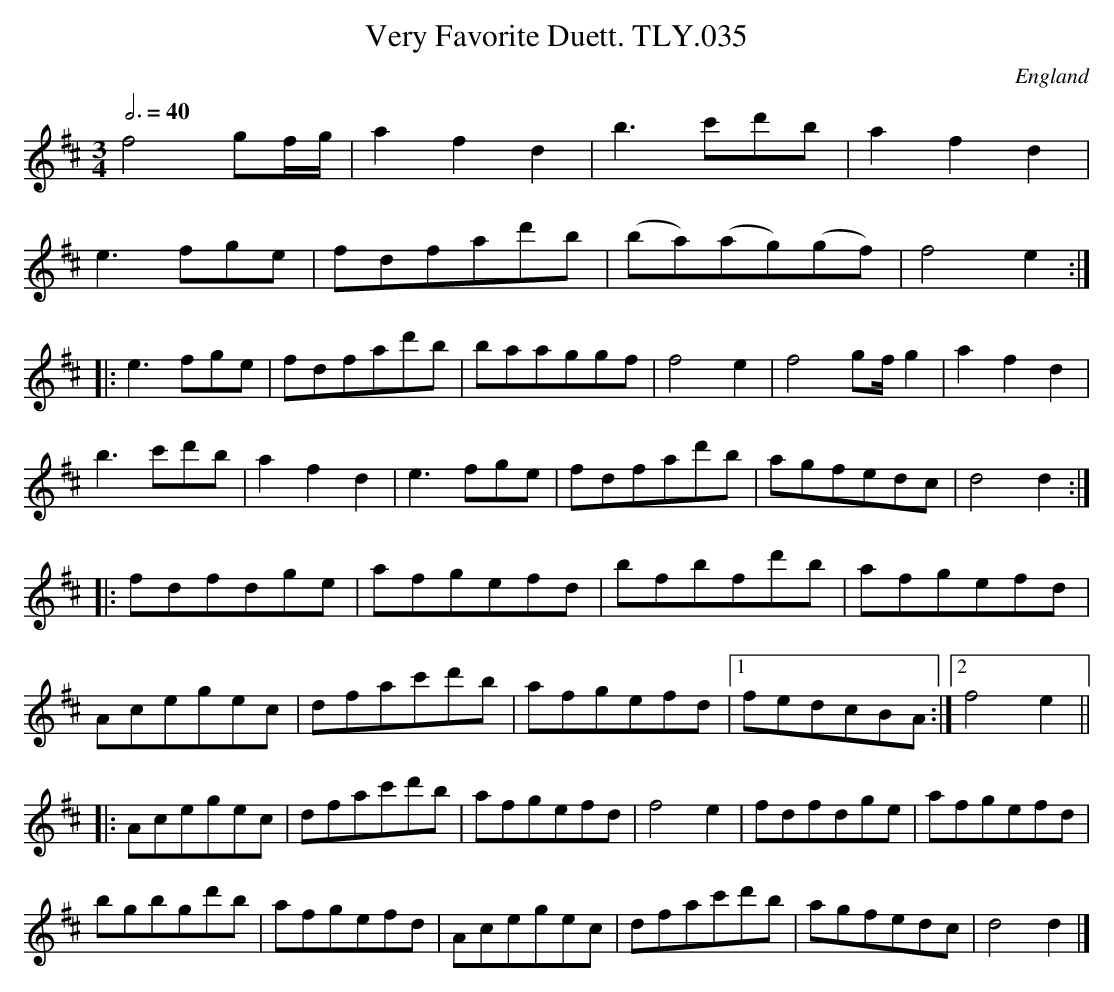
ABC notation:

X:1
T:Very Favorite Duett. TLY.035
M:3/4
L:1/8
Q:3/4=40
O:England
K:D major
f4 gf/2g/2|a2 f2 d2|b3 c'd'b|a2 f2 d2|!
e3 fge| fdfad'b|(ba)(ag)(gf)|f4e2:|!
|:e3 fge|  fdfad'b| baaggf|f4 e2|f4 gf/2g2|a2f2d2|!
b3 c'd'b| a2 f2 d2|e3 fge|fdfad'b | agfedc|d4 d2:|!
|:fdfdge| afgefd|bfbfd'b|afgefd|!
Acegec|dfac'd'b|afgefd|1fedcBA:|2f4 e2||!
|:Acegec|dfac'd'b|afgefd| f4 e2|fdfdge| afgefd|!
bgbgd'b|afgefd|Acegec|dfac'd'b|agfedc|d4 d2|]
